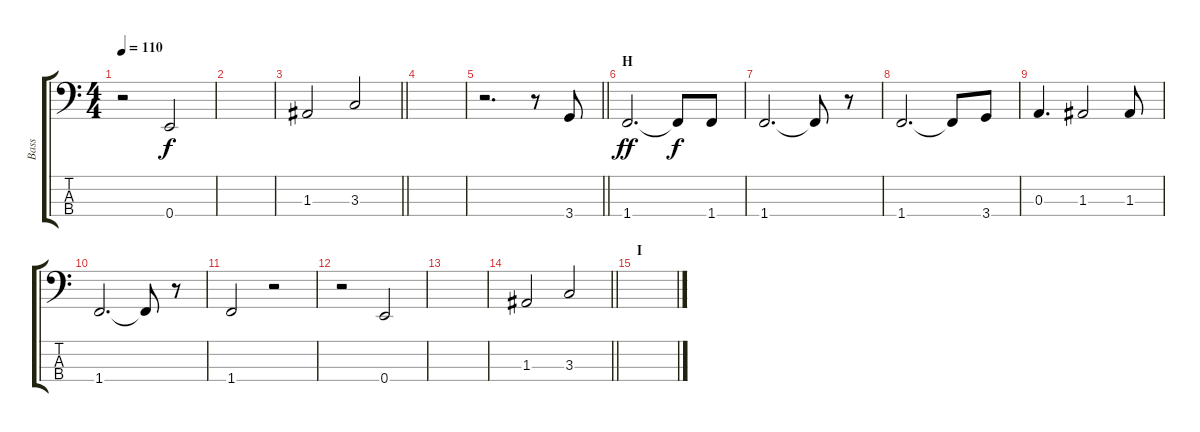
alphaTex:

\track ("Bass" "Bass") {instrument synthbass1}
\staff {score tabs}
\tuning (G2 D2 A1 E1) {hide}
\ts (4 4)
\tempo 110
\clef f4
\ks c
r.2{dy f} 0.4.2 |
|
\barLineRight lightlight
1.3.2 3.3.2 |
|
\barLineRight lightlight
r.2{d} r.8 3.4.8 |
\section ("" "H")
1.4.2{d dy ff} 1.4{t}.8{dy f} 1.4.8 |
1.4.2{d} 1.4{t}.8 r.8 |
1.4.2{d} 1.4{t}.8 3.4.8 |
0.3.4{d} 1.3.2 1.3.8 |
1.4.2{d} 1.4{t}.8 r.8 |
1.4.2 r.2 |
r.2 0.4.2 |
|
\barLineRight lightlight
1.3.2 3.3.2 |
\section ("" "I")
